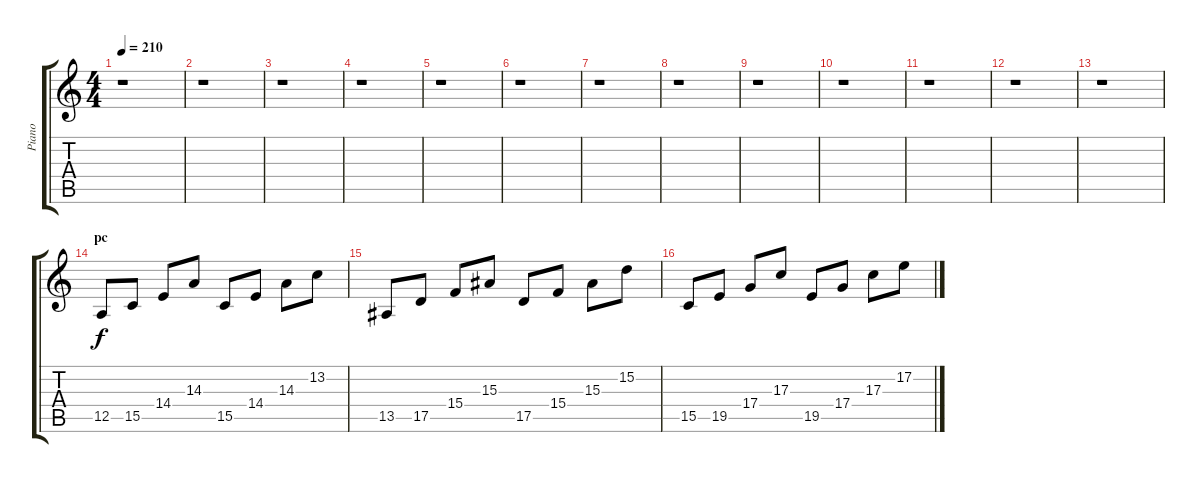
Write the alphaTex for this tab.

\track ("Piano" "Piano") {instrument acousticgrandpiano}
\staff {score tabs}
\tuning (E4 B3 G3 D3 A2 E2) {hide}
\ts (4 4)
\tempo 210
\clef g2
\ks c
r.1{dy f} |
r.1 |
r.1 |
r.1 |
r.1 |
r.1 |
r.1 |
r.1 |
r.1 |
r.1 |
r.1 |
r.1 |
r.1 |
\section ("" "pc")
12.5.8 15.5.8 14.4.8 14.3.8 15.5.8 14.4.8 14.3.8 13.2.8 |
13.5.8 17.5.8 15.4.8 15.3.8 17.5.8 15.4.8 15.3.8 15.2.8 |
15.5.8 19.5.8 17.4.8 17.3.8 19.5.8 17.4.8 17.3.8 17.2.8
